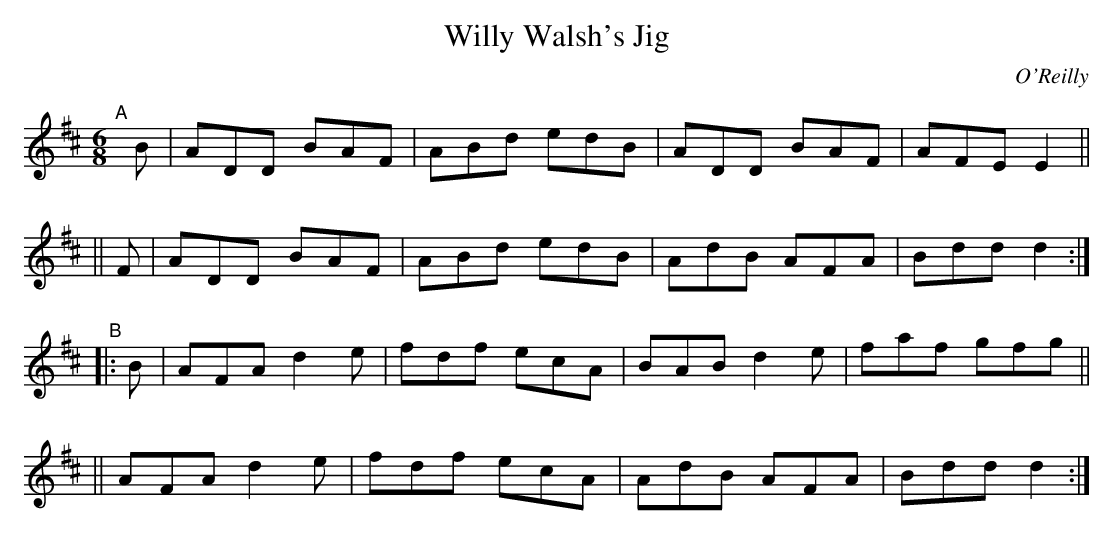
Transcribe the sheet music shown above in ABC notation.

X:1
T: Willy Walsh's Jig
O: O'Reilly
M: 6/8
L: 1/8
K: D
"^A"\
[|]B | ADD BAF | ABd edB | ADD BAF | AFE E2 ||
|| F | ADD BAF | ABd edB | AdB AFA | Bdd d2 :|
"^B"|: B \
|  AFA d2e | fdf ecA | BAB d2e | faf gfg ||
|| AFA d2e | fdf ecA | AdB AFA | Bdd d2 :|
